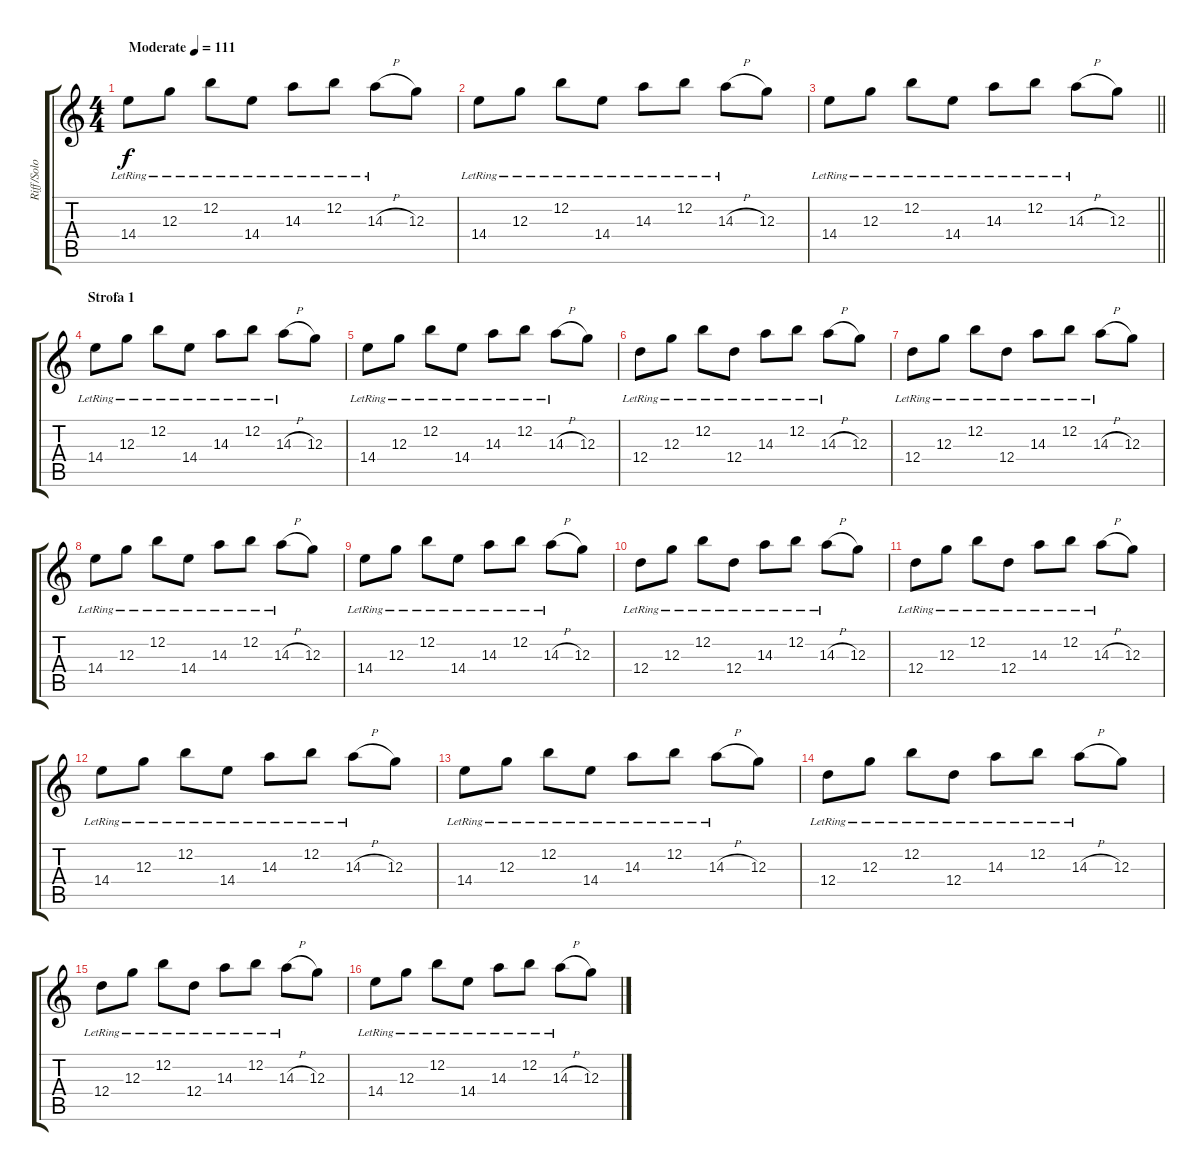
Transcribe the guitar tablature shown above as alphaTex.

\track ("Riff/Solo" "Riff/Solo") {instrument electricguitarclean}
\staff {score tabs}
\tuning (E4 B3 G3 D3 A2 E2) {hide}
\ts (4 4)
\tempo (111 "Moderate")
\clef g2
\ks c
14.4{lr}.8{dy f instrument electricguitarclean} 12.3{lr}.8 12.2{lr}.8 14.4{lr}.8 14.3{lr}.8 12.2{lr}.8 14.3{h lr}.8 12.3.8 |
14.4{lr}.8 12.3{lr}.8 12.2{lr}.8 14.4{lr}.8 14.3{lr}.8 12.2{lr}.8 14.3{h lr}.8 12.3.8 |
\barLineRight lightlight
14.4{lr}.8 12.3{lr}.8 12.2{lr}.8 14.4{lr}.8 14.3{lr}.8 12.2{lr}.8 14.3{h lr}.8 12.3.8 |
\section ("" "Strofa 1")
14.4{lr}.8 12.3{lr}.8 12.2{lr}.8 14.4{lr}.8 14.3{lr}.8 12.2{lr}.8 14.3{h lr}.8 12.3.8 |
14.4{lr}.8 12.3{lr}.8 12.2{lr}.8 14.4{lr}.8 14.3{lr}.8 12.2{lr}.8 14.3{h lr}.8 12.3.8 |
12.4{lr}.8 12.3{lr}.8 12.2{lr}.8 12.4{lr}.8 14.3{lr}.8 12.2{lr}.8 14.3{h lr}.8 12.3.8 |
12.4{lr}.8 12.3{lr}.8 12.2{lr}.8 12.4{lr}.8 14.3{lr}.8 12.2{lr}.8 14.3{h lr}.8 12.3.8 |
14.4{lr}.8 12.3{lr}.8 12.2{lr}.8 14.4{lr}.8 14.3{lr}.8 12.2{lr}.8 14.3{h lr}.8 12.3.8 |
14.4{lr}.8 12.3{lr}.8 12.2{lr}.8 14.4{lr}.8 14.3{lr}.8 12.2{lr}.8 14.3{h lr}.8 12.3.8 |
12.4{lr}.8 12.3{lr}.8 12.2{lr}.8 12.4{lr}.8 14.3{lr}.8 12.2{lr}.8 14.3{h lr}.8 12.3.8 |
12.4{lr}.8 12.3{lr}.8 12.2{lr}.8 12.4{lr}.8 14.3{lr}.8 12.2{lr}.8 14.3{h lr}.8 12.3.8 |
14.4{lr}.8 12.3{lr}.8 12.2{lr}.8 14.4{lr}.8 14.3{lr}.8 12.2{lr}.8 14.3{h lr}.8 12.3.8 |
14.4{lr}.8 12.3{lr}.8 12.2{lr}.8 14.4{lr}.8 14.3{lr}.8 12.2{lr}.8 14.3{h lr}.8 12.3.8 |
12.4{lr}.8 12.3{lr}.8 12.2{lr}.8 12.4{lr}.8 14.3{lr}.8 12.2{lr}.8 14.3{h lr}.8 12.3.8 |
12.4{lr}.8 12.3{lr}.8 12.2{lr}.8 12.4{lr}.8 14.3{lr}.8 12.2{lr}.8 14.3{h lr}.8 12.3.8 |
14.4{lr}.8 12.3{lr}.8 12.2{lr}.8 14.4{lr}.8 14.3{lr}.8 12.2{lr}.8 14.3{h lr}.8 12.3.8
